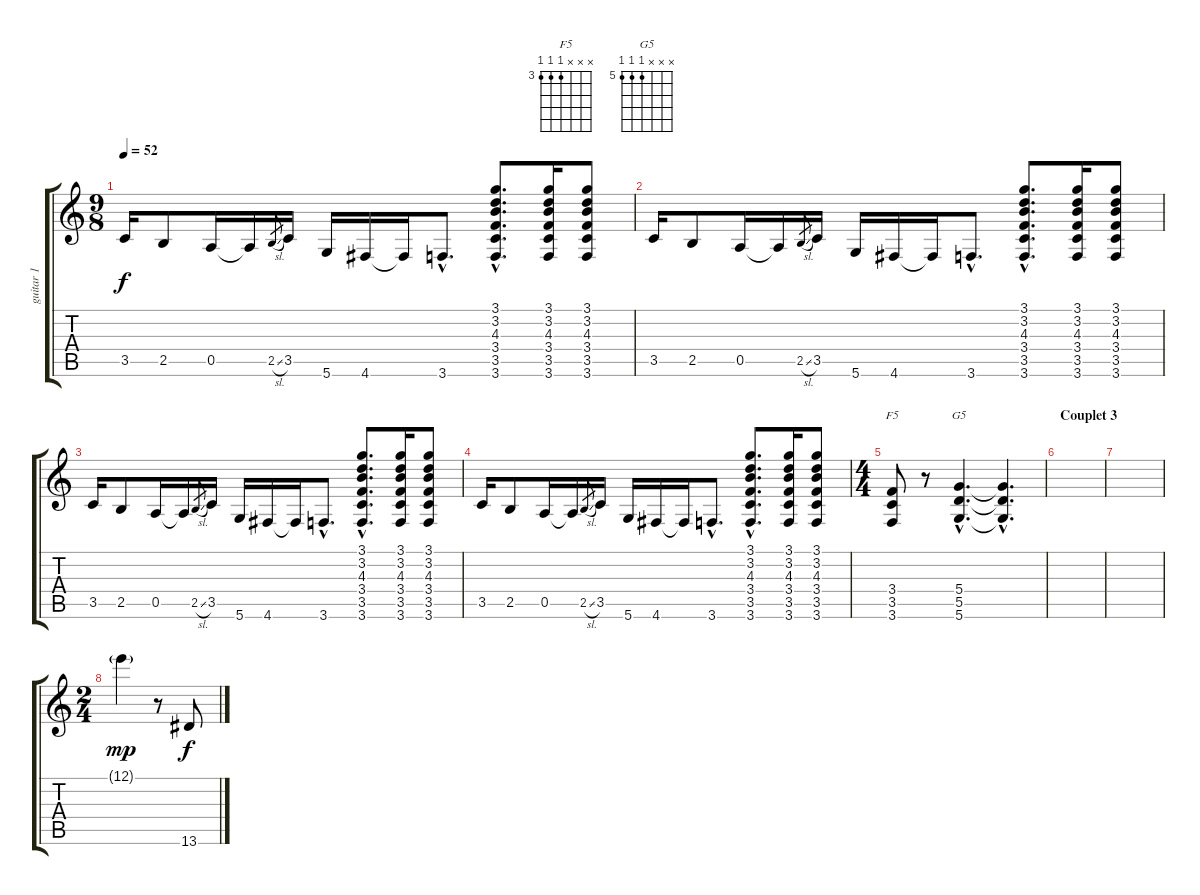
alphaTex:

\track ("guitar 1" "guitar 1") {instrument electricguitarclean}
\staff {score tabs}
\tuning (E4 B3 G3 D3 A2 D2) {hide}
\chord ("F5" x x x 3 3 3) {firstfret 3}
\chord ("G5" x x x 5 5 5) {firstfret 5}
\ts (9 8)
\tempo 52
\clef g2
\ks c
3.5.16{dy f} 2.5.8 0.5.16 0.5{t}.16 2.5{sl}.8{gr} 3.5.16 5.6.16 4.6.16 4.6{t}.16 3.6{hac}.8{d} (3.1{hac} 3.2{hac} 4.3{hac} 3.4{hac} 3.5{hac} 3.6{hac}).8{d} (3.1 3.2 4.3 3.4 3.5 3.6).16 (3.1 3.2 4.3 3.4 3.5 3.6).8 |
3.5.16 2.5.8 0.5.16 0.5{t}.16 2.5{sl}.8{gr} 3.5.16 5.6.16 4.6.16 4.6{t}.16 3.6{hac}.8{d} (3.1{hac} 3.2{hac} 4.3{hac} 3.4{hac} 3.5{hac} 3.6{hac}).8{d} (3.1 3.2 4.3 3.4 3.5 3.6).16 (3.1 3.2 4.3 3.4 3.5 3.6).8 |
3.5.16 2.5.8 0.5.16 0.5{t}.16 2.5{sl}.8{gr} 3.5.16 5.6.16 4.6.16 4.6{t}.16 3.6{hac}.8{d} (3.1{hac} 3.2{hac} 4.3{hac} 3.4{hac} 3.5{hac} 3.6{hac}).8{d} (3.1 3.2 4.3 3.4 3.5 3.6).16 (3.1 3.2 4.3 3.4 3.5 3.6).8 |
3.5.16 2.5.8 0.5.16 0.5{t}.16 2.5{sl}.8{gr} 3.5.16 5.6.16 4.6.16 4.6{t}.16 3.6{hac}.8{d} (3.1{hac} 3.2{hac} 4.3{hac} 3.4{hac} 3.5{hac} 3.6{hac}).8{d} (3.1 3.2 4.3 3.4 3.5 3.6).16 (3.1 3.2 4.3 3.4 3.5 3.6).8 |
\ts (4 4)
(3.4 3.5 3.6).8{ch "F5"} r.8 (5.4{hac} 5.5{hac} 5.6{hac}).4{d ch "G5"} (5.4{hac t} 5.5{hac t} 5.6{hac t}).4{d} |
\section ("" "Couplet 3")
|
|
\ts (2 4)
12.1{g}.4{dy mp} r.8 13.6{ss}.8{dy f}
